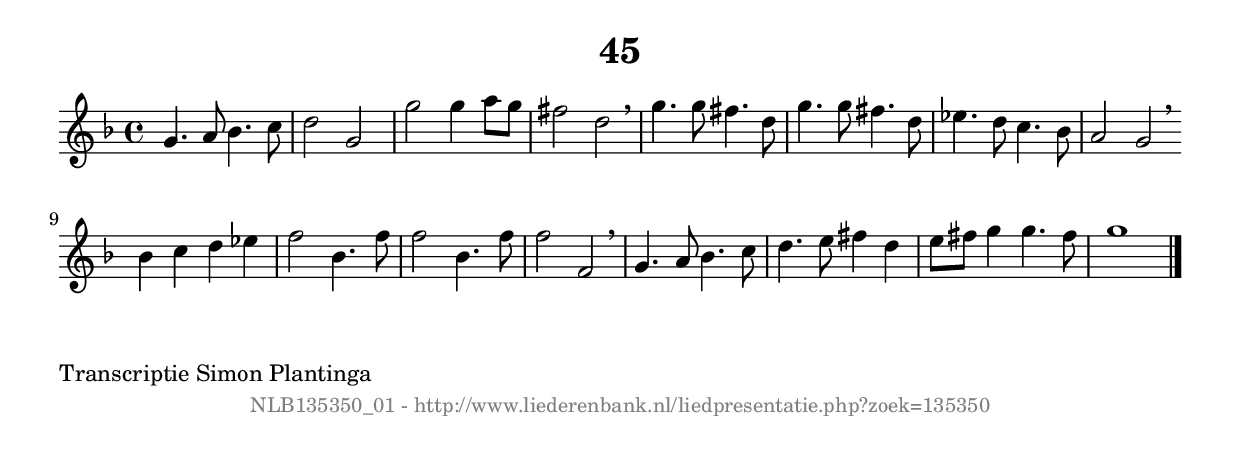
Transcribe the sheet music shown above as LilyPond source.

%
% produced by wce2krn 1.64 (7 June 2014)
%
\version"2.16"
#(append! paper-alist '(("long" . (cons (* 210 mm) (* 2000 mm)))))
#(set-default-paper-size "long")
sb = {\breathe}
mBreak = {\breathe }
bBreak = {\breathe }
x = {\once\override NoteHead #'style = #'cross }
gl=\glissando
itime={\override Staff.TimeSignature #'stencil = ##f }
ficta = {\once\set suggestAccidentals = ##t}
fine = {\once\override Score.RehearsalMark #'self-alignment-X = #1 \mark \markup {\italic{Fine}}}
dc = {\once\override Score.RehearsalMark #'self-alignment-X = #1 \mark \markup {\italic{D.C.}}}
dcf = {\once\override Score.RehearsalMark #'self-alignment-X = #1 \mark \markup {\italic{D.C. al Fine}}}
dcc = {\once\override Score.RehearsalMark #'self-alignment-X = #1 \mark \markup {\italic{D.C. al Coda}}}
ds = {\once\override Score.RehearsalMark #'self-alignment-X = #1 \mark \markup {\italic{D.S.}}}
dsf = {\once\override Score.RehearsalMark #'self-alignment-X = #1 \mark \markup {\italic{D.S. al Fine}}}
dsc = {\once\override Score.RehearsalMark #'self-alignment-X = #1 \mark \markup {\italic{D.S. al Coda}}}
pv = {\set Score.repeatCommands = #'((volta "1"))}
sv = {\set Score.repeatCommands = #'((volta "2"))}
tv = {\set Score.repeatCommands = #'((volta "3"))}
qv = {\set Score.repeatCommands = #'((volta "4"))}
xv = {\set Score.repeatCommands = #'((volta #f))}
\header{ tagline = ""
title = "45"
}
\score {{
\key g \dorian
\relative g'
{
\set melismaBusyProperties = #'()
\time 4/4
\tempo 4=120
\override Score.MetronomeMark #'transparent = ##t
\override Score.RehearsalMark #'break-visibility = #(vector #t #t #f)
g4. a8 bes4. c8 | d2 g,2 | g'2 g4 a8 g8 | fis2 d2 \sb | g4. g8 fis4. d8 | g4. g8 fis4. d8 | ees4. d8 c4. bes8 | a2 g2 \bar ":|:" \bBreak
bes4 c4 d4 ees4 | f2 bes,4. f'8 | f2 bes,4. f'8 | f2 f,2 \sb | g4. a8 bes4. c8 | d4. e8 fis4 d4 | e8 fis8 g4 g4. fis8 | g1 \bar "|."
 }}
 \midi { }
 \layout {
            indent = 0.0\cm
}
}
\markup { \wordwrap-string #" 
Transcriptie Simon Plantinga
"}
\markup { \vspace #0 } \markup { \with-color #grey \fill-line { \center-column { \smaller "NLB135350_01 - http://www.liederenbank.nl/liedpresentatie.php?zoek=135350" } } }
